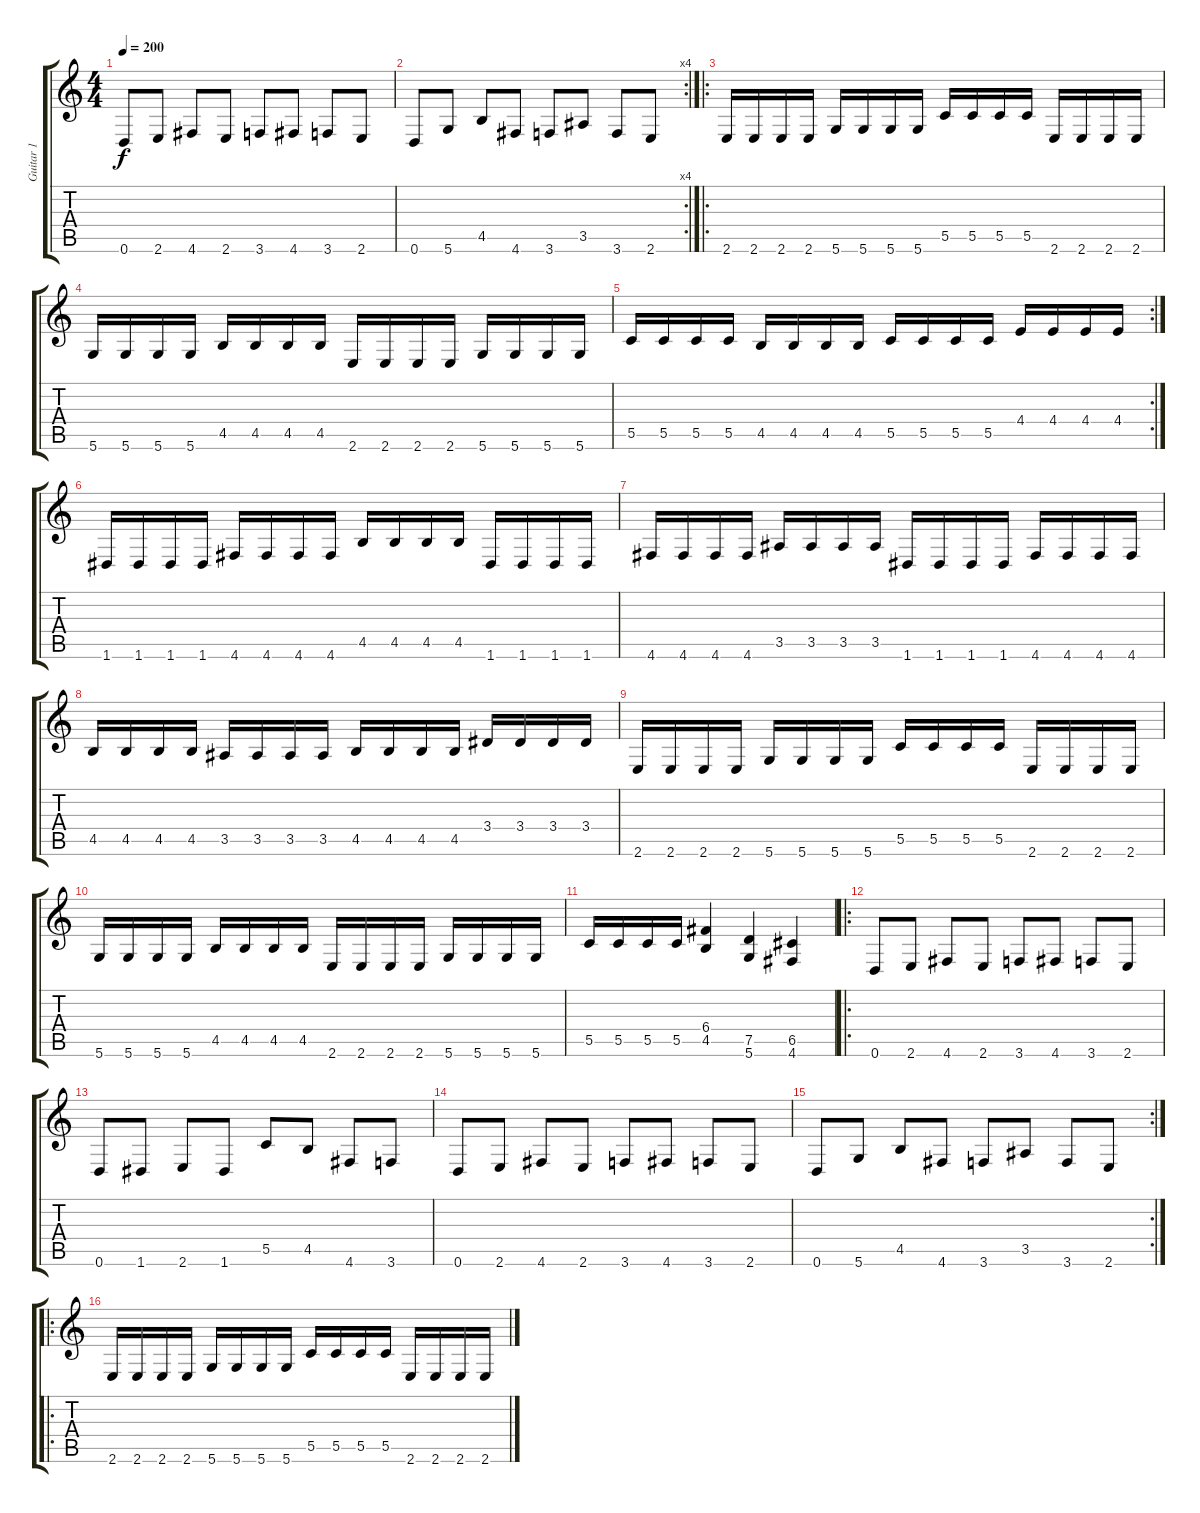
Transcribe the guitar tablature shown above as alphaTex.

\track ("Guitar 1" "Guitar 1") {instrument distortionguitar}
\staff {score tabs}
\tuning (D4 A3 F3 C3 G2 D2) {hide}
\ts (4 4)
\tempo 200
\clef g2
\ks c
0.6.8{dy f} 2.6.8 4.6.8 2.6.8 3.6.8 4.6.8 3.6.8 2.6.8 |
\rc 4
0.6.8 5.6.8 4.5.8 4.6.8 3.6.8 3.5.8 3.6.8 2.6.8 |
\ro
2.6.16 2.6.16 2.6.16 2.6.16 5.6.16 5.6.16 5.6.16 5.6.16 5.5.16 5.5.16 5.5.16 5.5.16 2.6.16 2.6.16 2.6.16 2.6.16 |
5.6.16 5.6.16 5.6.16 5.6.16 4.5.16 4.5.16 4.5.16 4.5.16 2.6.16 2.6.16 2.6.16 2.6.16 5.6.16 5.6.16 5.6.16 5.6.16 |
\rc 2
5.5.16 5.5.16 5.5.16 5.5.16 4.5.16 4.5.16 4.5.16 4.5.16 5.5.16 5.5.16 5.5.16 5.5.16 4.4.16 4.4.16 4.4.16 4.4.16 |
1.6.16 1.6.16 1.6.16 1.6.16 4.6.16 4.6.16 4.6.16 4.6.16 4.5.16 4.5.16 4.5.16 4.5.16 1.6.16 1.6.16 1.6.16 1.6.16 |
4.6.16 4.6.16 4.6.16 4.6.16 3.5.16 3.5.16 3.5.16 3.5.16 1.6.16 1.6.16 1.6.16 1.6.16 4.6.16 4.6.16 4.6.16 4.6.16 |
4.5.16 4.5.16 4.5.16 4.5.16 3.5.16 3.5.16 3.5.16 3.5.16 4.5.16 4.5.16 4.5.16 4.5.16 3.4.16 3.4.16 3.4.16 3.4.16 |
2.6.16 2.6.16 2.6.16 2.6.16 5.6.16 5.6.16 5.6.16 5.6.16 5.5.16 5.5.16 5.5.16 5.5.16 2.6.16 2.6.16 2.6.16 2.6.16 |
5.6.16 5.6.16 5.6.16 5.6.16 4.5.16 4.5.16 4.5.16 4.5.16 2.6.16 2.6.16 2.6.16 2.6.16 5.6.16 5.6.16 5.6.16 5.6.16 |
5.5.16 5.5.16 5.5.16 5.5.16 (6.4 4.5).4 (7.5 5.6).4 (6.5 4.6).4 |
\ro
0.6.8 2.6.8 4.6.8 2.6.8 3.6.8 4.6.8 3.6.8 2.6.8 |
0.6.8 1.6.8 2.6.8 1.6.8 5.5.8 4.5.8 4.6.8 3.6.8 |
0.6.8 2.6.8 4.6.8 2.6.8 3.6.8 4.6.8 3.6.8 2.6.8 |
\rc 2
0.6.8 5.6.8 4.5.8 4.6.8 3.6.8 3.5.8 3.6.8 2.6.8 |
\ro
2.6.16 2.6.16 2.6.16 2.6.16 5.6.16 5.6.16 5.6.16 5.6.16 5.5.16 5.5.16 5.5.16 5.5.16 2.6.16 2.6.16 2.6.16 2.6.16
